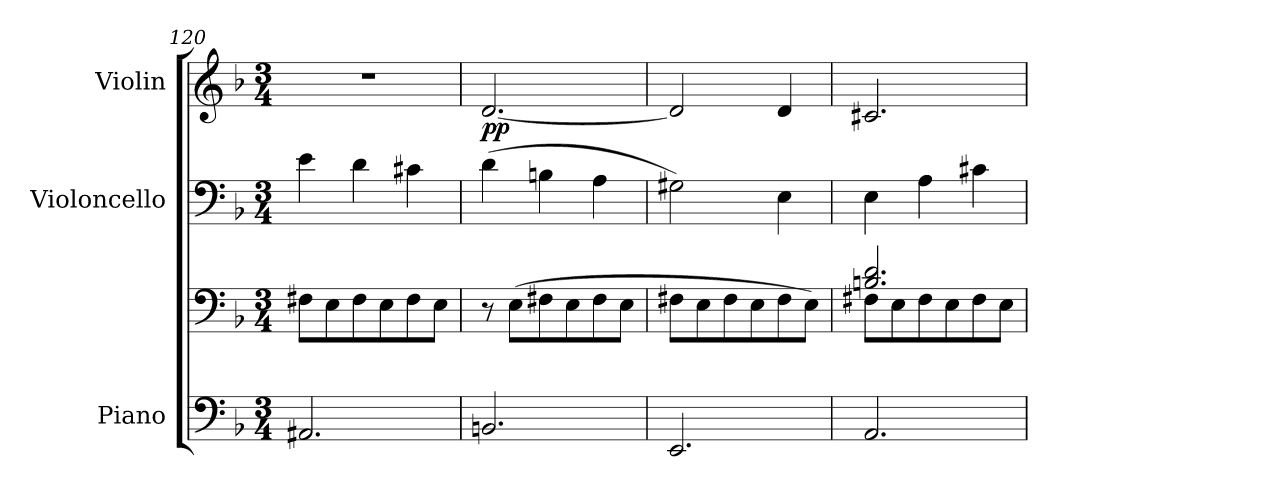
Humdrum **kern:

**kern	**kern	**kern	**kern	**dynam
*part3	*part3	*part2	*part1	*part1
*staff4	*staff3	*staff2	*staff1	*staff1
*I"Piano	*	*I"Violoncello	*I"Violin	*
*I'Pno	*	*I'Vc	*I'Vln	*
*clefF4	*clefF4	*clefF4	*clefG2	*
*k[b-]	*k[b-]	*k[b-]	*k[b-]	*
*M3/4	*M3/4	*M3/4	*M3/4	*
=120	=120	=120	=120	=120
2.AA#X/	8F#X\L	4e\	2.r	.
.	8E\	.	.	.
.	8F#\	4d\	.	.
.	8E\	.	.	.
.	8F#\	4c#X\	.	.
.	8E\J	.	.	.
=121	=121	=121	=121	=121
!	!	!	!	!LO:DY:b
2.BBn/	8r	(>4d\	[2.d/	pp
.	(>8E\L	.	.	.
.	8F#X\	4Bn\	.	.
.	8E\	.	.	.
.	8F#\	4A\	.	.
.	8E\J	.	.	.
=122	=122	=122	=122	=122
2.EE/	8F#X\L	2G#X\)	2d/]	.
.	8E\	.	.	.
.	8F#\	.	.	.
.	8E\	.	.	.
.	8F#\	4E\	4d/	.
.	8E\J)	.	.	.
!!LO:LB:g=z
=123	=123	=123	=123	=123
*	*^	*	*	*
2.AA/	8F#X\L	2.Bn/ 2.d/	4E\	2.c#X/	.
.	8E\	.	.	.	.
.	8F#\	.	4A\	.	.
.	8E\	.	.	.	.
.	8F#\	.	4c#X\	.	.
.	8E\J	.	.	.	.
*	*v	*v	*	*	*
=	=	=	=	=
*-	*-	*-	*-	*-
